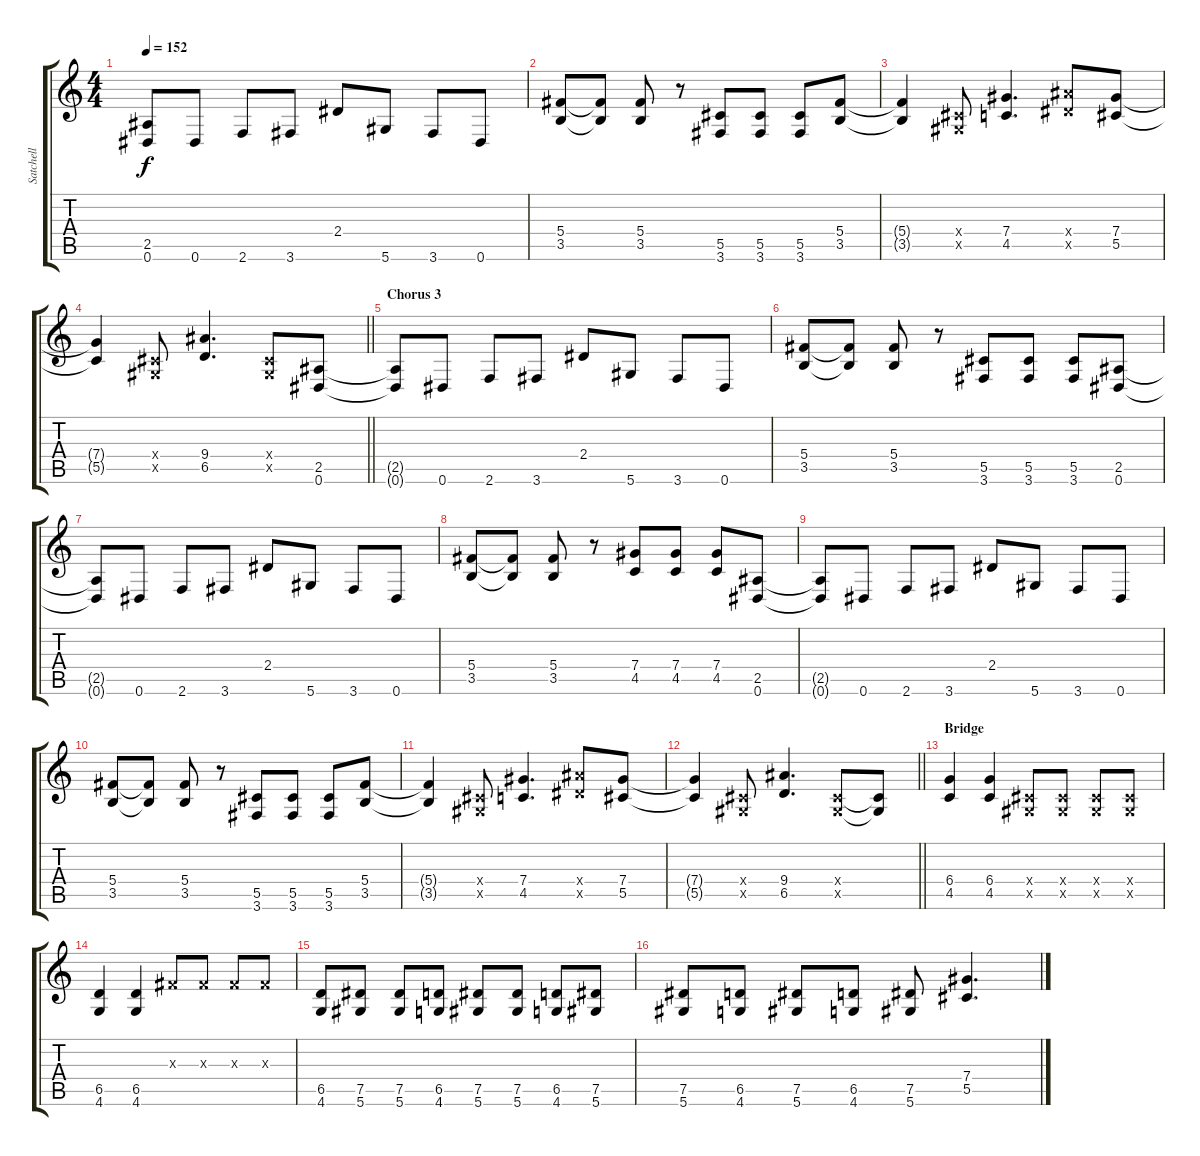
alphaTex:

\track ("Satchell" "Satchell") {instrument distortionguitar}
\staff {score tabs}
\tuning (Eb4 Bb3 Gb3 Db3 Ab2 Eb2) {hide}
\ts (4 4)
\tempo 152
\clef g2
\ks c
(2.5{t} 0.6{t}).8{dy f} 0.6.8 2.6.8 3.6.8 2.4.8 5.6.8 3.6.8 0.6.8 |
(5.4 3.5).8 (5.4{t} 3.5{t}).8 (5.4 3.5).8 r.8 (5.5 3.6).8 (5.5 3.6).8 (5.5 3.6).8 (5.4 3.5).8 |
(5.4{t} 3.5{t}).4 (0.4{x} 0.5{x}).8 (7.4 4.5).4{d} (9.4{x} 7.5{x}).8 (7.4 5.5).8 |
\barLineRight lightlight
(7.4{t} 5.5{t}).4 (0.4{x} 0.5{x}).8 (9.4 6.5).4{d} (0.4{x} 0.5{x}).8 (2.5 0.6).8 |
\section ("" "Chorus 3")
(2.5{t} 0.6{t}).8 0.6.8 2.6.8 3.6.8 2.4.8 5.6.8 3.6.8 0.6.8 |
(5.4 3.5).8 (5.4{t} 3.5{t}).8 (5.4 3.5).8 r.8 (5.5 3.6).8 (5.5 3.6).8 (5.5 3.6).8 (2.5 0.6).8 |
(2.5{t} 0.6{t}).8 0.6.8 2.6.8 3.6.8 2.4.8 5.6.8 3.6.8 0.6.8 |
(5.4 3.5).8 (5.4{t} 3.5{t}).8 (5.4 3.5).8 r.8 (7.4 4.5).8 (7.4 4.5).8 (7.4 4.5).8 (2.5 0.6).8 |
(2.5{t} 0.6{t}).8 0.6.8 2.6.8 3.6.8 2.4.8 5.6.8 3.6.8 0.6.8 |
(5.4 3.5).8 (5.4{t} 3.5{t}).8 (5.4 3.5).8 r.8 (5.5 3.6).8 (5.5 3.6).8 (5.5 3.6).8 (5.4 3.5).8 |
(5.4{t} 3.5{t}).4 (0.4{x} 0.5{x}).8 (7.4 4.5).4{d} (9.4{x} 7.5{x}).8 (7.4 5.5).8 |
\barLineRight lightlight
(7.4{t} 5.5{t}).4 (0.4{x} 0.5{x}).8 (9.4 6.5).4{d} (0.4{x} 0.5{x}).8 (0.4{t} 0.5{t}).8 |
\section ("" "Bridge")
(6.4 4.5).4 (6.4 4.5).4 (0.4{x} 0.5{x}).8 (0.4{x} 0.5{x}).8 (0.4{x} 0.5{x}).8 (0.4{x} 0.5{x}).8 |
(6.5 4.6).4 (6.5 4.6).4 0.3{x}.8 0.3{x}.8 0.3{x}.8 0.3{x}.8 |
(6.5 4.6).8 (7.5 5.6).8 (7.5 5.6).8 (6.5 4.6).8 (7.5 5.6).8 (7.5 5.6).8 (6.5 4.6).8 (7.5 5.6).8 |
(7.5 5.6).8 (6.5 4.6).8 (7.5 5.6).8 (6.5 4.6).8 (7.5 5.6).8 (7.4 5.5).4{d}
